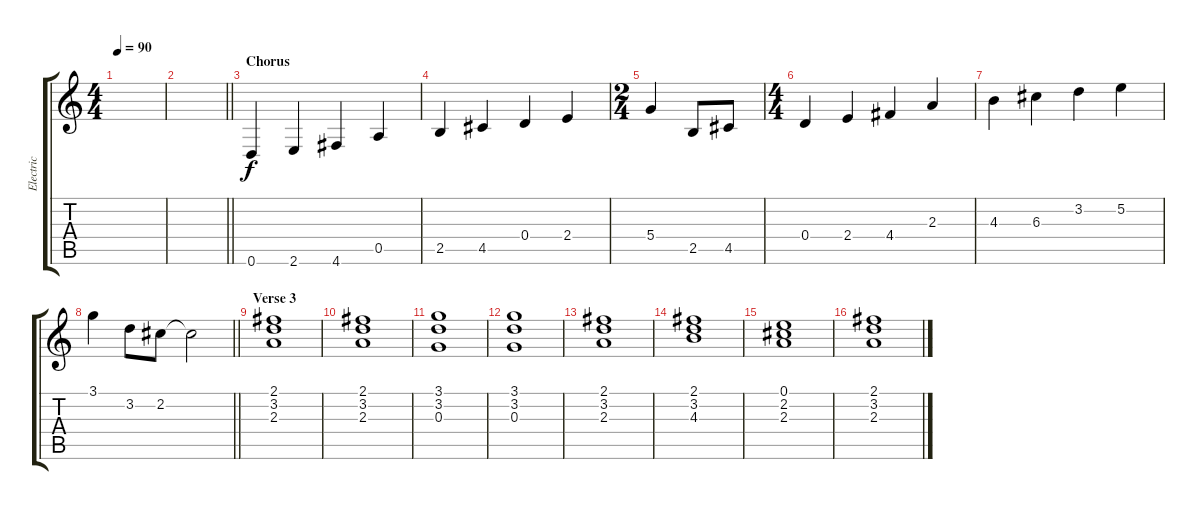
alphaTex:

\track ("Electric" "Electric") {instrument overdrivenguitar}
\staff {score tabs}
\tuning (E4 B3 G3 D3 A2 D2) {hide}
\ts (4 4)
\tempo 90
\clef g2
\ks c
|
\barLineRight lightlight
|
\section ("" "Chorus")
0.6.4 2.6.4 4.6.4 0.5.4 |
2.5.4 4.5.4 0.4.4 2.4.4 |
\ts (2 4)
5.4.4 2.5.8 4.5.8 |
\ts (4 4)
0.4.4 2.4.4 4.4.4 2.3.4 |
4.3.4 6.3.4 3.2.4 5.2.4 |
\barLineRight lightlight
3.1.4 3.2.8 2.2.8 2.2{t}.2 |
\section ("" "Verse 3")
(2.1 3.2 2.3).1{volume 4} |
(2.1 3.2 2.3).1 |
(3.1 3.2 0.3).1 |
(3.1 3.2 0.3).1 |
(2.1 3.2 2.3).1 |
(2.1 3.2 4.3).1 |
(0.1 2.2 2.3).1 |
(2.1 3.2 2.3).1
